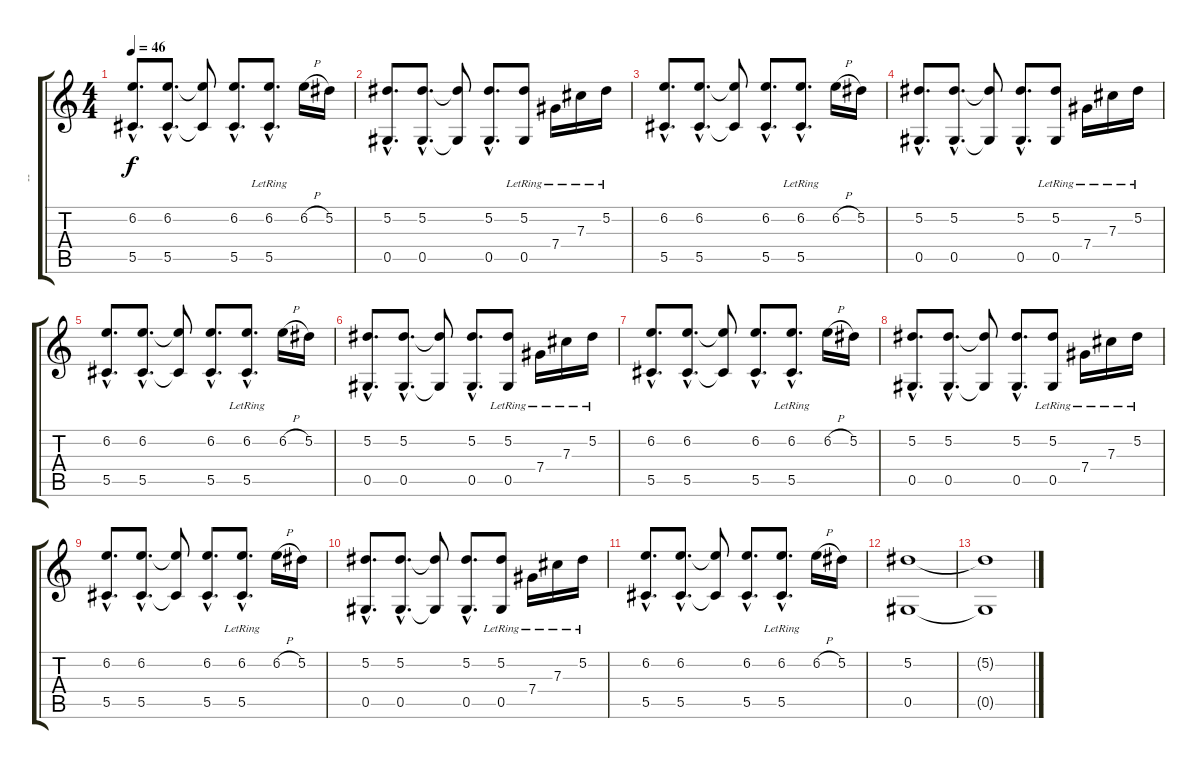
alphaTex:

\track ("--" "--") {instrument electricguitarmuted}
\staff {score tabs}
\tuning (Eb4 Bb3 Gb3 Db3 Ab2 Eb2) {hide}
\ts (4 4)
\tempo 46
\clef g2
\ks c
(6.2{hac} 5.5{hac}).8{d dy f} (6.2{hac} 5.5{hac}).8{d} (6.2{t} 5.5{t}).8 (6.2{hac} 5.5{hac}).8{d} (6.2{hac} 5.5{hac lr}).8{d} 6.2{h}.16 5.2.16 |
(5.2{hac} 0.5{hac}).8{d} (5.2{hac} 0.5{hac}).8{d} (5.2{t} 0.5{t}).8 (5.2{hac} 0.5{hac}).8{d} (5.2{lr} 0.5{lr}).8 7.4{lr}.16 7.3{lr}.16 5.2{lr}.16 |
(6.2{hac} 5.5{hac}).8{d} (6.2{hac} 5.5{hac}).8{d} (6.2{t} 5.5{t}).8 (6.2{hac} 5.5{hac}).8{d} (6.2{hac} 5.5{hac lr}).8{d} 6.2{h}.16 5.2.16 |
(5.2{hac} 0.5{hac}).8{d} (5.2{hac} 0.5{hac}).8{d} (5.2{t} 0.5{t}).8 (5.2{hac} 0.5{hac}).8{d} (5.2{lr} 0.5{lr}).8 7.4{lr}.16 7.3{lr}.16 5.2{lr}.16 |
(6.2{hac} 5.5{hac}).8{d} (6.2{hac} 5.5{hac}).8{d} (6.2{t} 5.5{t}).8 (6.2{hac} 5.5{hac}).8{d} (6.2{hac} 5.5{hac lr}).8{d} 6.2{h}.16 5.2.16 |
(5.2{hac} 0.5{hac}).8{d} (5.2{hac} 0.5{hac}).8{d} (5.2{t} 0.5{t}).8 (5.2{hac} 0.5{hac}).8{d} (5.2{lr} 0.5{lr}).8 7.4{lr}.16 7.3{lr}.16 5.2{lr}.16 |
(6.2{hac} 5.5{hac}).8{d} (6.2{hac} 5.5{hac}).8{d} (6.2{t} 5.5{t}).8 (6.2{hac} 5.5{hac}).8{d} (6.2{hac} 5.5{hac lr}).8{d} 6.2{h}.16 5.2.16 |
(5.2{hac} 0.5{hac}).8{d} (5.2{hac} 0.5{hac}).8{d} (5.2{t} 0.5{t}).8 (5.2{hac} 0.5{hac}).8{d} (5.2{lr} 0.5{lr}).8 7.4{lr}.16 7.3{lr}.16 5.2{lr}.16 |
(6.2{hac} 5.5{hac}).8{d} (6.2{hac} 5.5{hac}).8{d} (6.2{t} 5.5{t}).8 (6.2{hac} 5.5{hac}).8{d} (6.2{hac} 5.5{hac lr}).8{d} 6.2{h}.16 5.2.16 |
(5.2{hac} 0.5{hac}).8{d} (5.2{hac} 0.5{hac}).8{d} (5.2{t} 0.5{t}).8 (5.2{hac} 0.5{hac}).8{d} (5.2{lr} 0.5{lr}).8 7.4{lr}.16 7.3{lr}.16 5.2{lr}.16 |
(6.2{hac} 5.5{hac}).8{d} (6.2{hac} 5.5{hac}).8{d} (6.2{t} 5.5{t}).8 (6.2{hac} 5.5{hac}).8{d} (6.2{hac} 5.5{hac lr}).8{d} 6.2{h}.16 5.2.16 |
(5.2 0.5).1 |
(5.2{t} 0.5{t}).1
